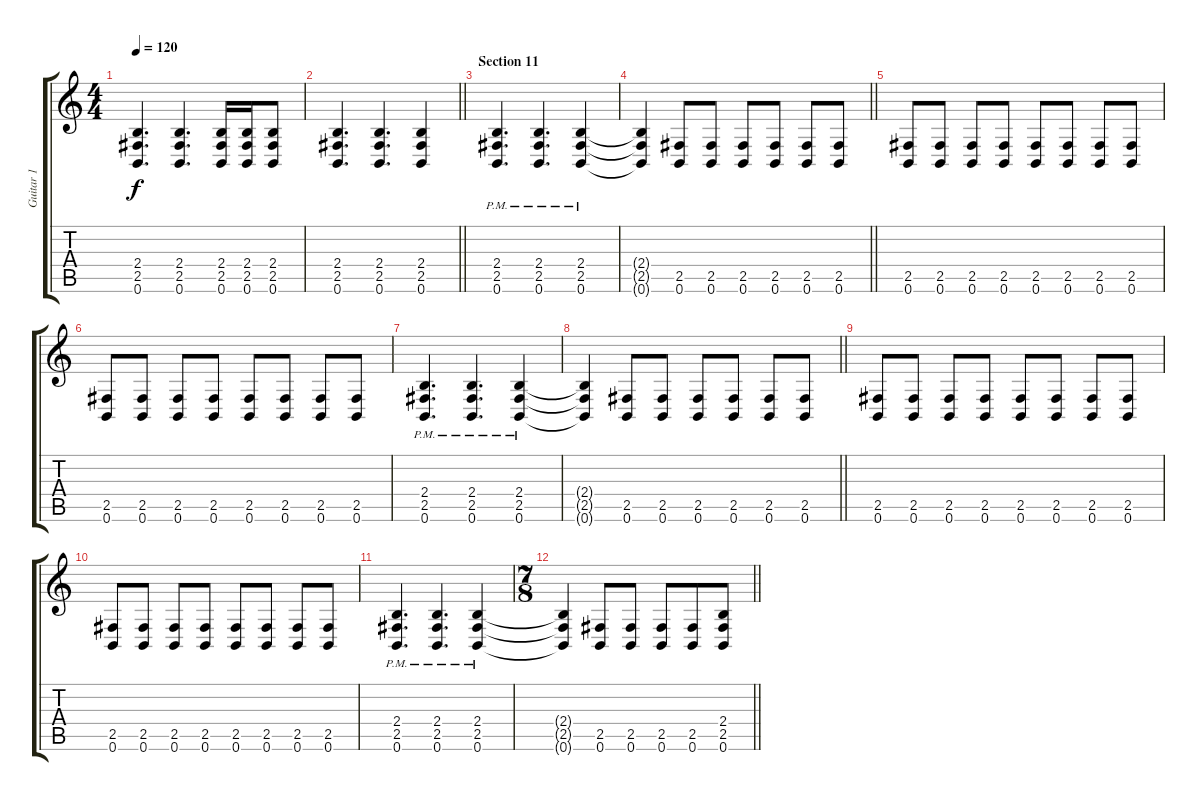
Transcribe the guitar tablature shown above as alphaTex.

\track ("Guitar 1" "Guitar 1") {instrument distortionguitar}
\staff {score tabs}
\tuning (B3 Gb3 D3 A2 E2 B1) {hide}
\ts (4 4)
\tempo 120
\clef g2
\ks c
(2.4 2.5 0.6).4{d dy f} (2.4 2.5 0.6).4{d} (2.4 2.5 0.6).16 (2.4 2.5 0.6).16 (2.4 2.5 0.6).8 |
\barLineRight lightlight
(2.4 2.5 0.6).4{d} (2.4 2.5 0.6).4{d} (2.4 2.5 0.6).4 |
\section ("" "Section 11")
(2.4{pm} 2.5{pm} 0.6{pm}).4{d} (2.4{pm} 2.5{pm} 0.6{pm}).4{d} (2.4{pm} 2.5{pm} 0.6{pm}).4 |
\barLineRight lightlight
(2.4{t} 2.5{t} 0.6{t}).4 (2.5 0.6).8 (2.5 0.6).8 (2.5 0.6).8 (2.5 0.6).8 (2.5 0.6).8 (2.5 0.6).8 |
(2.5 0.6).8 (2.5 0.6).8 (2.5 0.6).8 (2.5 0.6).8 (2.5 0.6).8 (2.5 0.6).8 (2.5 0.6).8 (2.5 0.6).8 |
(2.5 0.6).8 (2.5 0.6).8 (2.5 0.6).8 (2.5 0.6).8 (2.5 0.6).8 (2.5 0.6).8 (2.5 0.6).8 (2.5 0.6).8 |
(2.4{pm} 2.5{pm} 0.6{pm}).4{d} (2.4{pm} 2.5{pm} 0.6{pm}).4{d} (2.4{pm} 2.5{pm} 0.6{pm}).4 |
\barLineRight lightlight
(2.4{t} 2.5{t} 0.6{t}).4 (2.5 0.6).8 (2.5 0.6).8 (2.5 0.6).8 (2.5 0.6).8 (2.5 0.6).8 (2.5 0.6).8 |
(2.5 0.6).8 (2.5 0.6).8 (2.5 0.6).8 (2.5 0.6).8 (2.5 0.6).8 (2.5 0.6).8 (2.5 0.6).8 (2.5 0.6).8 |
(2.5 0.6).8 (2.5 0.6).8 (2.5 0.6).8 (2.5 0.6).8 (2.5 0.6).8 (2.5 0.6).8 (2.5 0.6).8 (2.5 0.6).8 |
(2.4{pm} 2.5{pm} 0.6{pm}).4{d} (2.4{pm} 2.5{pm} 0.6{pm}).4{d} (2.4{pm} 2.5{pm} 0.6{pm}).4 |
\ts (7 8)
\barLineRight lightlight
(2.4{t} 2.5{t} 0.6{t}).4 (2.5 0.6).8 (2.5 0.6).8 (2.5 0.6).8 (2.5 0.6).8 (2.4 2.5 0.6).8
